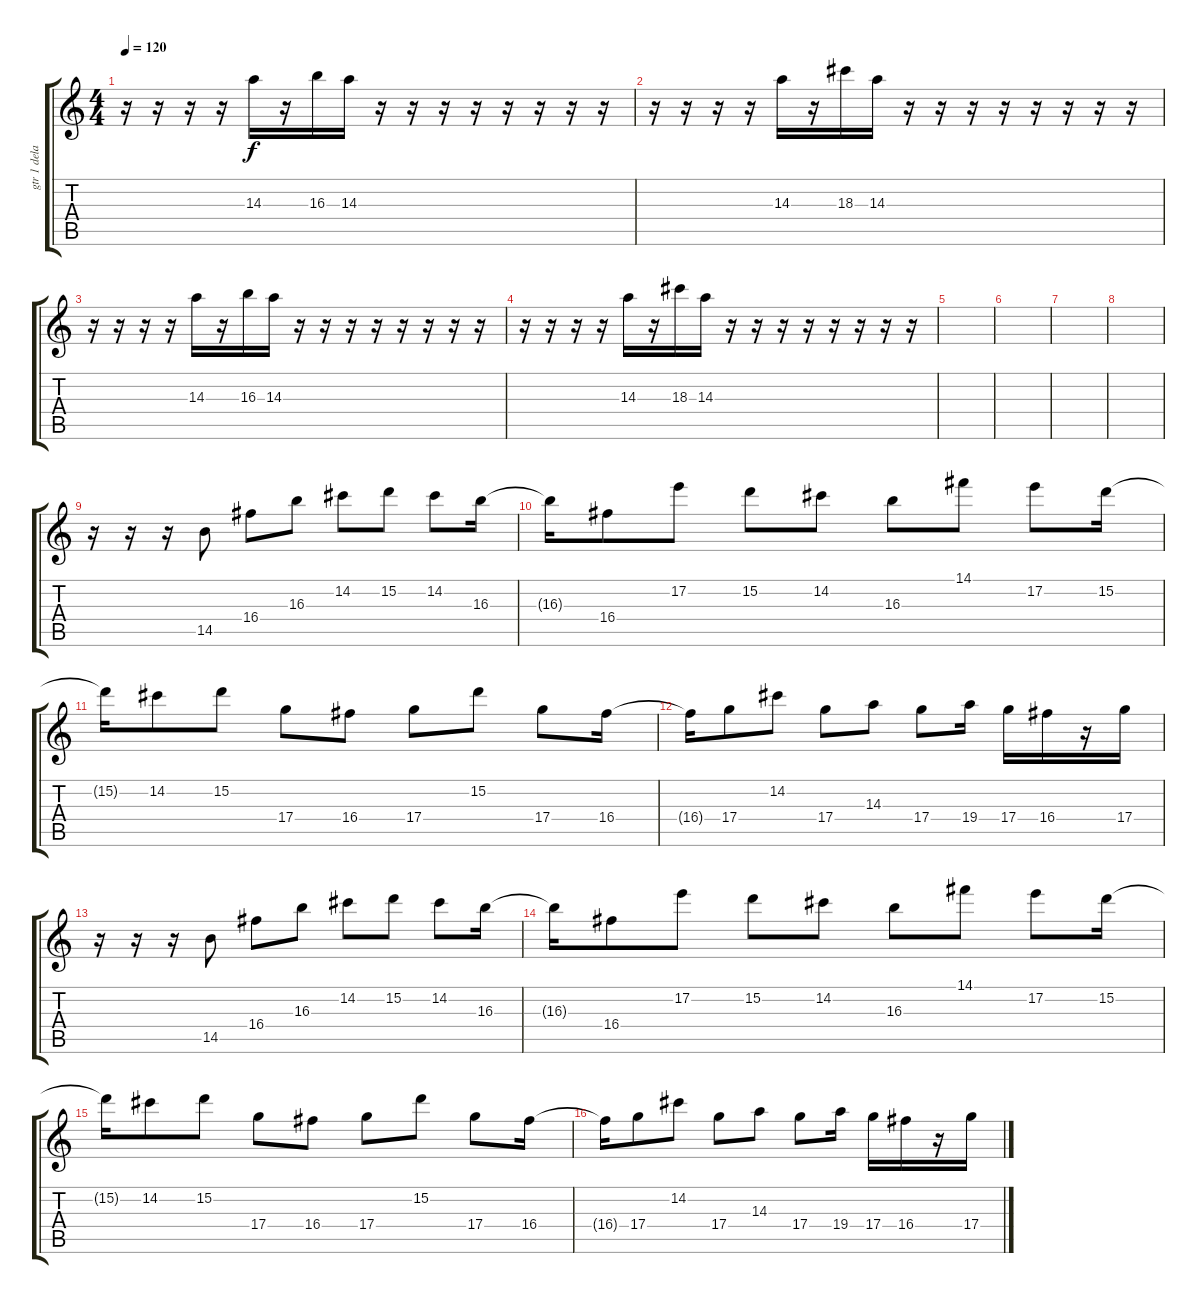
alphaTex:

\track ("gtr 1 delay" "gtr 1 dela") {instrument electricguitarclean}
\staff {score tabs}
\tuning (E4 B3 G3 D3 A2 E2) {hide}
\ts (4 4)
\tempo 120
\clef g2
\ks c
r.16{dy f} r.16 r.16 r.16 14.3.16 r.16 16.3.16 14.3.16 r.16 r.16 r.16 r.16 r.16 r.16 r.16 r.16 |
r.16 r.16 r.16 r.16 14.3.16 r.16 18.3.16 14.3.16 r.16 r.16 r.16 r.16 r.16 r.16 r.16 r.16 |
r.16 r.16 r.16 r.16 14.3.16 r.16 16.3.16 14.3.16 r.16 r.16 r.16 r.16 r.16 r.16 r.16 r.16 |
r.16 r.16 r.16 r.16 14.3.16 r.16 18.3.16 14.3.16 r.16 r.16 r.16 r.16 r.16 r.16 r.16 r.16 |
|
|
|
|
r.16{volume 14} r.16 r.16 14.5.8 16.4.8 16.3.8 14.2.8 15.2.8 14.2.8 16.3.16 |
16.3{t}.16 16.4.8 17.2.8 15.2.8 14.2.8 16.3.8 14.1.8 17.2.8 15.2.16 |
15.2{t}.16 14.2.8 15.2.8 17.4.8 16.4.8 17.4.8 15.2.8 17.4.8 16.4.16 |
16.4{t}.16 17.4.8 14.2.8 17.4.8 14.3.8 17.4.8 19.4.16 17.4.16 16.4.16 r.16 17.4.16 |
r.16 r.16 r.16 14.5.8 16.4.8 16.3.8 14.2.8 15.2.8 14.2.8 16.3.16 |
16.3{t}.16 16.4.8 17.2.8 15.2.8 14.2.8 16.3.8 14.1.8 17.2.8 15.2.16 |
15.2{t}.16 14.2.8 15.2.8 17.4.8 16.4.8 17.4.8 15.2.8 17.4.8 16.4.16 |
16.4{t}.16 17.4.8 14.2.8 17.4.8 14.3.8 17.4.8 19.4.16 17.4.16 16.4.16 r.16 17.4.16
